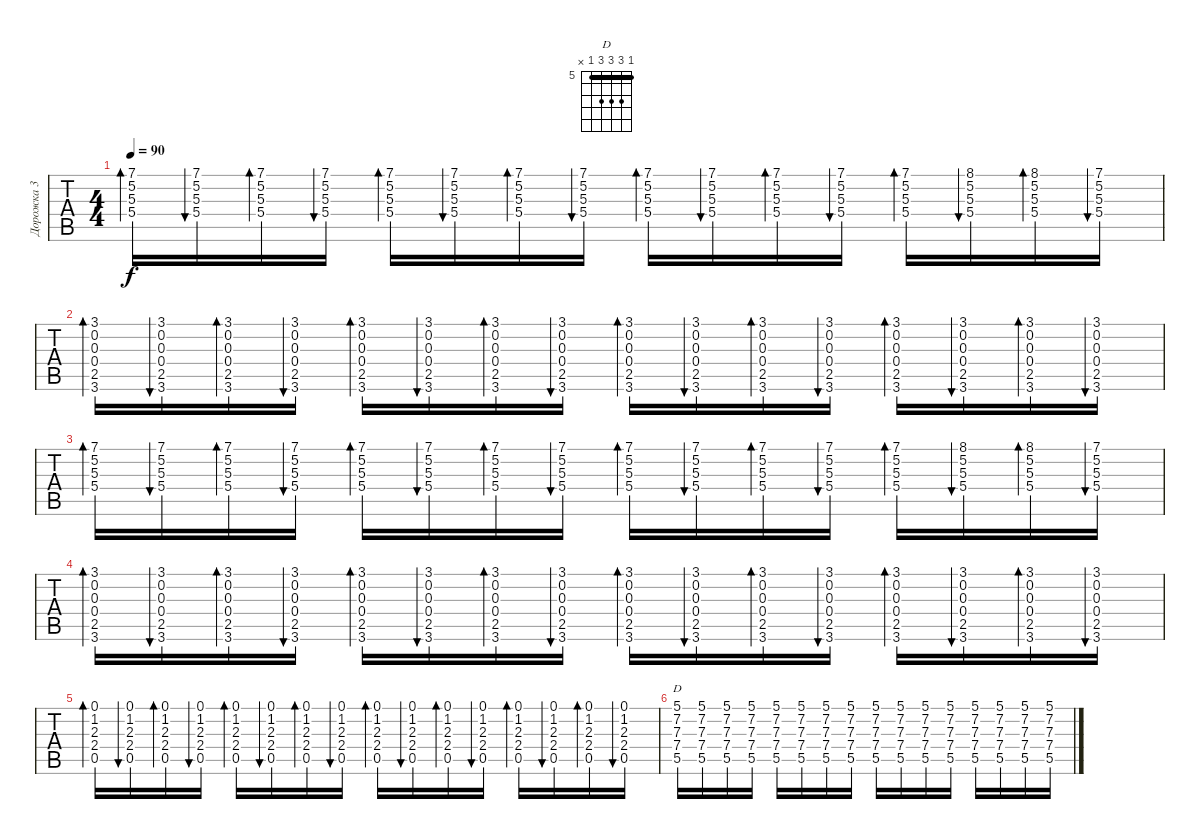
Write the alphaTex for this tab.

\track ("Дорожка 3" "Дорожка 3") {instrument electricguitarclean}
\staff {tabs}
\tuning (E4 B3 G3 D3 A2 E2) {hide}
\chord ("D" 5 7 7 7 5 x) {firstfret 5 barre 5}
\ts (4 4)
\tempo 90
\clef g2
\ks c
(7.1 5.2 5.3 5.4).16{bd 30 dy f} (7.1 5.2 5.3 5.4).16{bu 30} (7.1 5.2 5.3 5.4).16{bd 30} (7.1 5.2 5.3 5.4).16{bu 30} (7.1 5.2 5.3 5.4).16{bd 30} (7.1 5.2 5.3 5.4).16{bu 30} (7.1 5.2 5.3 5.4).16{bd 30} (7.1 5.2 5.3 5.4).16{bu 30} (7.1 5.2 5.3 5.4).16{bd 30} (7.1 5.2 5.3 5.4).16{bu 30} (7.1 5.2 5.3 5.4).16{bd 30} (7.1 5.2 5.3 5.4).16{bu 30} (7.1 5.2 5.3 5.4).16{bd 30} (8.1 5.2 5.3 5.4).16{bu 30} (8.1 5.2 5.3 5.4).16{bd 30} (7.1 5.2 5.3 5.4).16{bu 30} |
(3.1 0.2 0.3 0.4 2.5 3.6).16{bd 30} (3.1 0.2 0.3 0.4 2.5 3.6).16{bu 60} (3.1 0.2 0.3 0.4 2.5 3.6).16{bd 30} (3.1 0.2 0.3 0.4 2.5 3.6).16{bu 30} (3.1 0.2 0.3 0.4 2.5 3.6).16{bd 30} (3.1 0.2 0.3 0.4 2.5 3.6).16{bu 60} (3.1 0.2 0.3 0.4 2.5 3.6).16{bd 30} (3.1 0.2 0.3 0.4 2.5 3.6).16{bu 30} (3.1 0.2 0.3 0.4 2.5 3.6).16{bd 30} (3.1 0.2 0.3 0.4 2.5 3.6).16{bu 60} (3.1 0.2 0.3 0.4 2.5 3.6).16{bd 30} (3.1 0.2 0.3 0.4 2.5 3.6).16{bu 30} (3.1 0.2 0.3 0.4 2.5 3.6).16{bd 30} (3.1 0.2 0.3 0.4 2.5 3.6).16{bu 60} (3.1 0.2 0.3 0.4 2.5 3.6).16{bd 30} (3.1 0.2 0.3 0.4 2.5 3.6).16{bu 30} |
(7.1 5.2 5.3 5.4).16{bd 30} (7.1 5.2 5.3 5.4).16{bu 30} (7.1 5.2 5.3 5.4).16{bd 30} (7.1 5.2 5.3 5.4).16{bu 30} (7.1 5.2 5.3 5.4).16{bd 30} (7.1 5.2 5.3 5.4).16{bu 30} (7.1 5.2 5.3 5.4).16{bd 30} (7.1 5.2 5.3 5.4).16{bu 30} (7.1 5.2 5.3 5.4).16{bd 30} (7.1 5.2 5.3 5.4).16{bu 30} (7.1 5.2 5.3 5.4).16{bd 30} (7.1 5.2 5.3 5.4).16{bu 30} (7.1 5.2 5.3 5.4).16{bd 30} (8.1 5.2 5.3 5.4).16{bu 30} (8.1 5.2 5.3 5.4).16{bd 30} (7.1 5.2 5.3 5.4).16{bu 30} |
(3.1 0.2 0.3 0.4 2.5 3.6).16{bd 30} (3.1 0.2 0.3 0.4 2.5 3.6).16{bu 60} (3.1 0.2 0.3 0.4 2.5 3.6).16{bd 30} (3.1 0.2 0.3 0.4 2.5 3.6).16{bu 30} (3.1 0.2 0.3 0.4 2.5 3.6).16{bd 30} (3.1 0.2 0.3 0.4 2.5 3.6).16{bu 60} (3.1 0.2 0.3 0.4 2.5 3.6).16{bd 30} (3.1 0.2 0.3 0.4 2.5 3.6).16{bu 30} (3.1 0.2 0.3 0.4 2.5 3.6).16{bd 30} (3.1 0.2 0.3 0.4 2.5 3.6).16{bu 30} (3.1 0.2 0.3 0.4 2.5 3.6).16{bd 30} (3.1 0.2 0.3 0.4 2.5 3.6).16{bu 30} (3.1 0.2 0.3 0.4 2.5 3.6).16{bd 30} (3.1 0.2 0.3 0.4 2.5 3.6).16{bu 60} (3.1 0.2 0.3 0.4 2.5 3.6).16{bd 30} (3.1 0.2 0.3 0.4 2.5 3.6).16{bu 30} |
(0.1 1.2 2.3 2.4 0.5).16{bd 30} (0.1 1.2 2.3 2.4 0.5).16{bu 30} (0.1 1.2 2.3 2.4 0.5).16{bd 30} (0.1 1.2 2.3 2.4 0.5).16{bu 30} (0.1 1.2 2.3 2.4 0.5).16{bd 30} (0.1 1.2 2.3 2.4 0.5).16{bu 30} (0.1 1.2 2.3 2.4 0.5).16{bd 30} (0.1 1.2 2.3 2.4 0.5).16{bu 30} (0.1 1.2 2.3 2.4 0.5).16{bd 30} (0.1 1.2 2.3 2.4 0.5).16{bu 30} (0.1 1.2 2.3 2.4 0.5).16{bd 30} (0.1 1.2 2.3 2.4 0.5).16{bu 30} (0.1 1.2 2.3 2.4 0.5).16{bd 30} (0.1 1.2 2.3 2.4 0.5).16{bu 30} (0.1 1.2 2.3 2.4 0.5).16{bd 30} (0.1 1.2 2.3 2.4 0.5).16{bu 30} |
(5.1 7.2 7.3 7.4 5.5).16{ch "D"} (5.1 7.2 7.3 7.4 5.5).16 (5.1 7.2 7.3 7.4 5.5).16 (5.1 7.2 7.3 7.4 5.5).16 (5.1 7.2 7.3 7.4 5.5).16 (5.1 7.2 7.3 7.4 5.5).16 (5.1 7.2 7.3 7.4 5.5).16 (5.1 7.2 7.3 7.4 5.5).16 (5.1 7.2 7.3 7.4 5.5).16 (5.1 7.2 7.3 7.4 5.5).16 (5.1 7.2 7.3 7.4 5.5).16 (5.1 7.2 7.3 7.4 5.5).16 (5.1 7.2 7.3 7.4 5.5).16 (5.1 7.2 7.3 7.4 5.5).16 (5.1 7.2 7.3 7.4 5.5).16 (5.1 7.2 7.3 7.4 5.5).16
